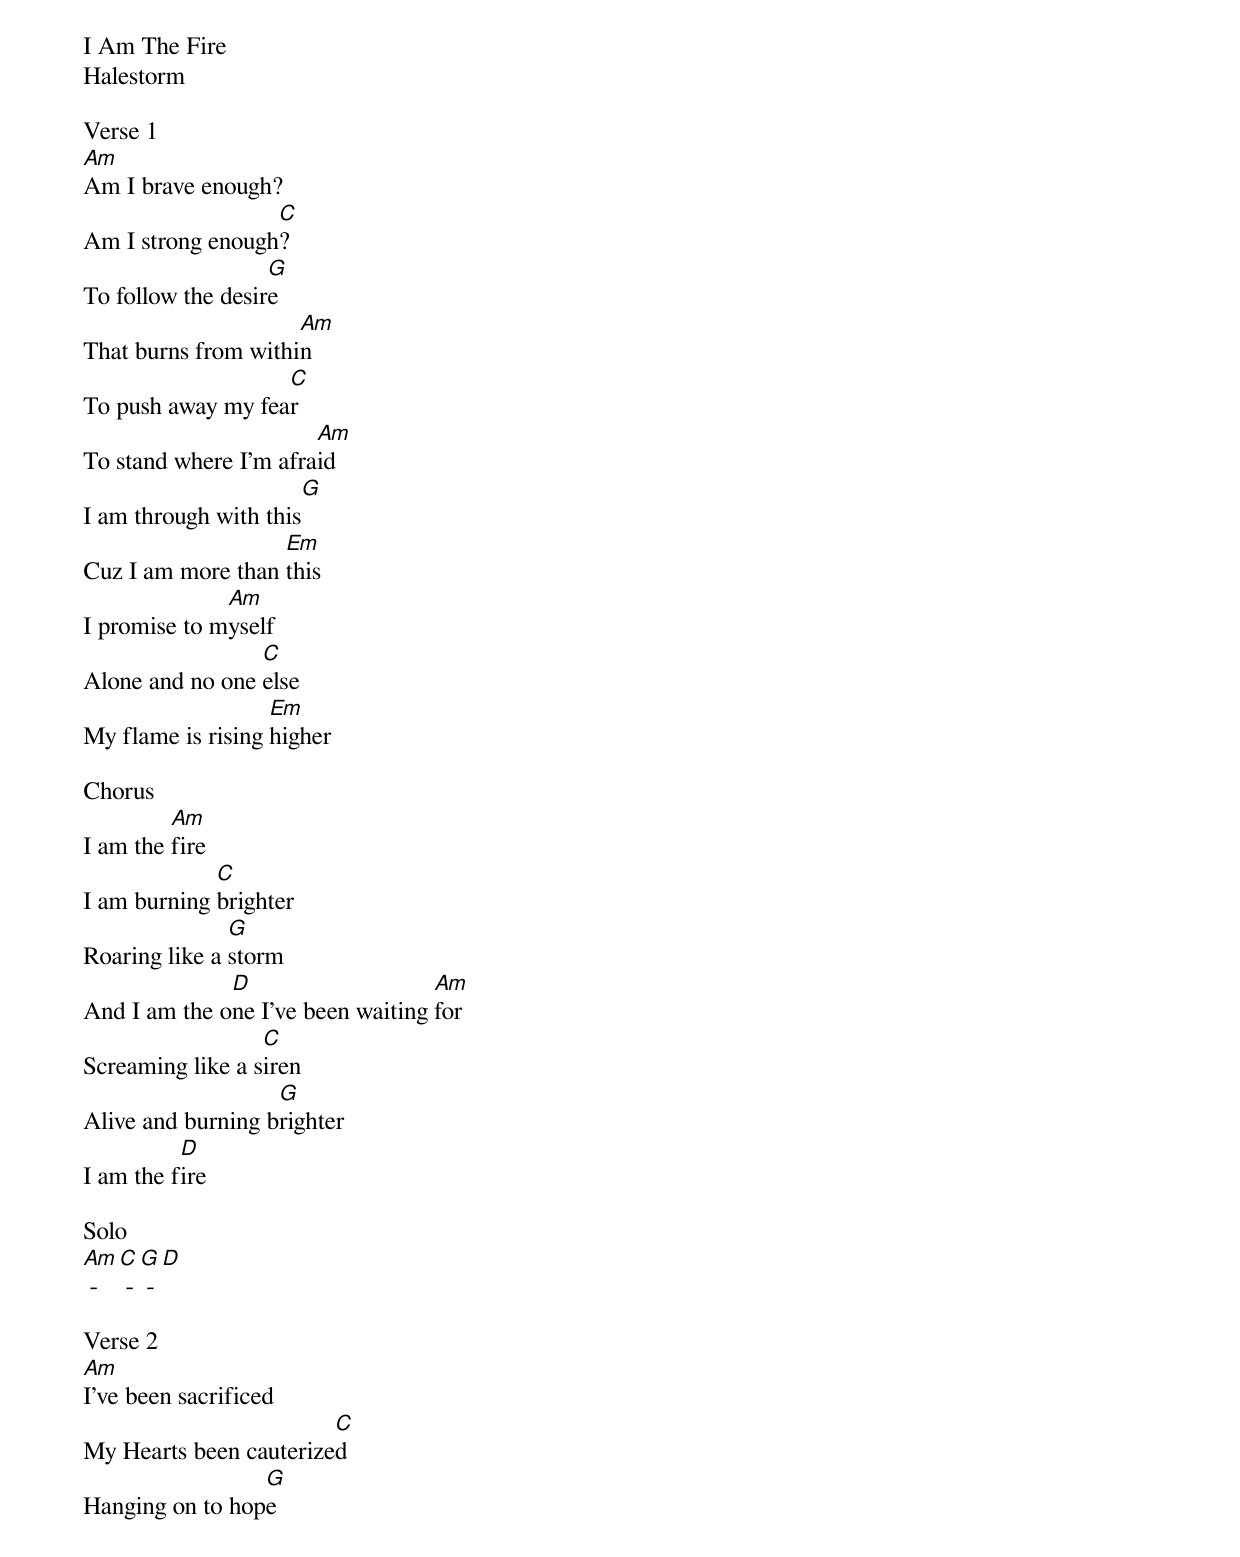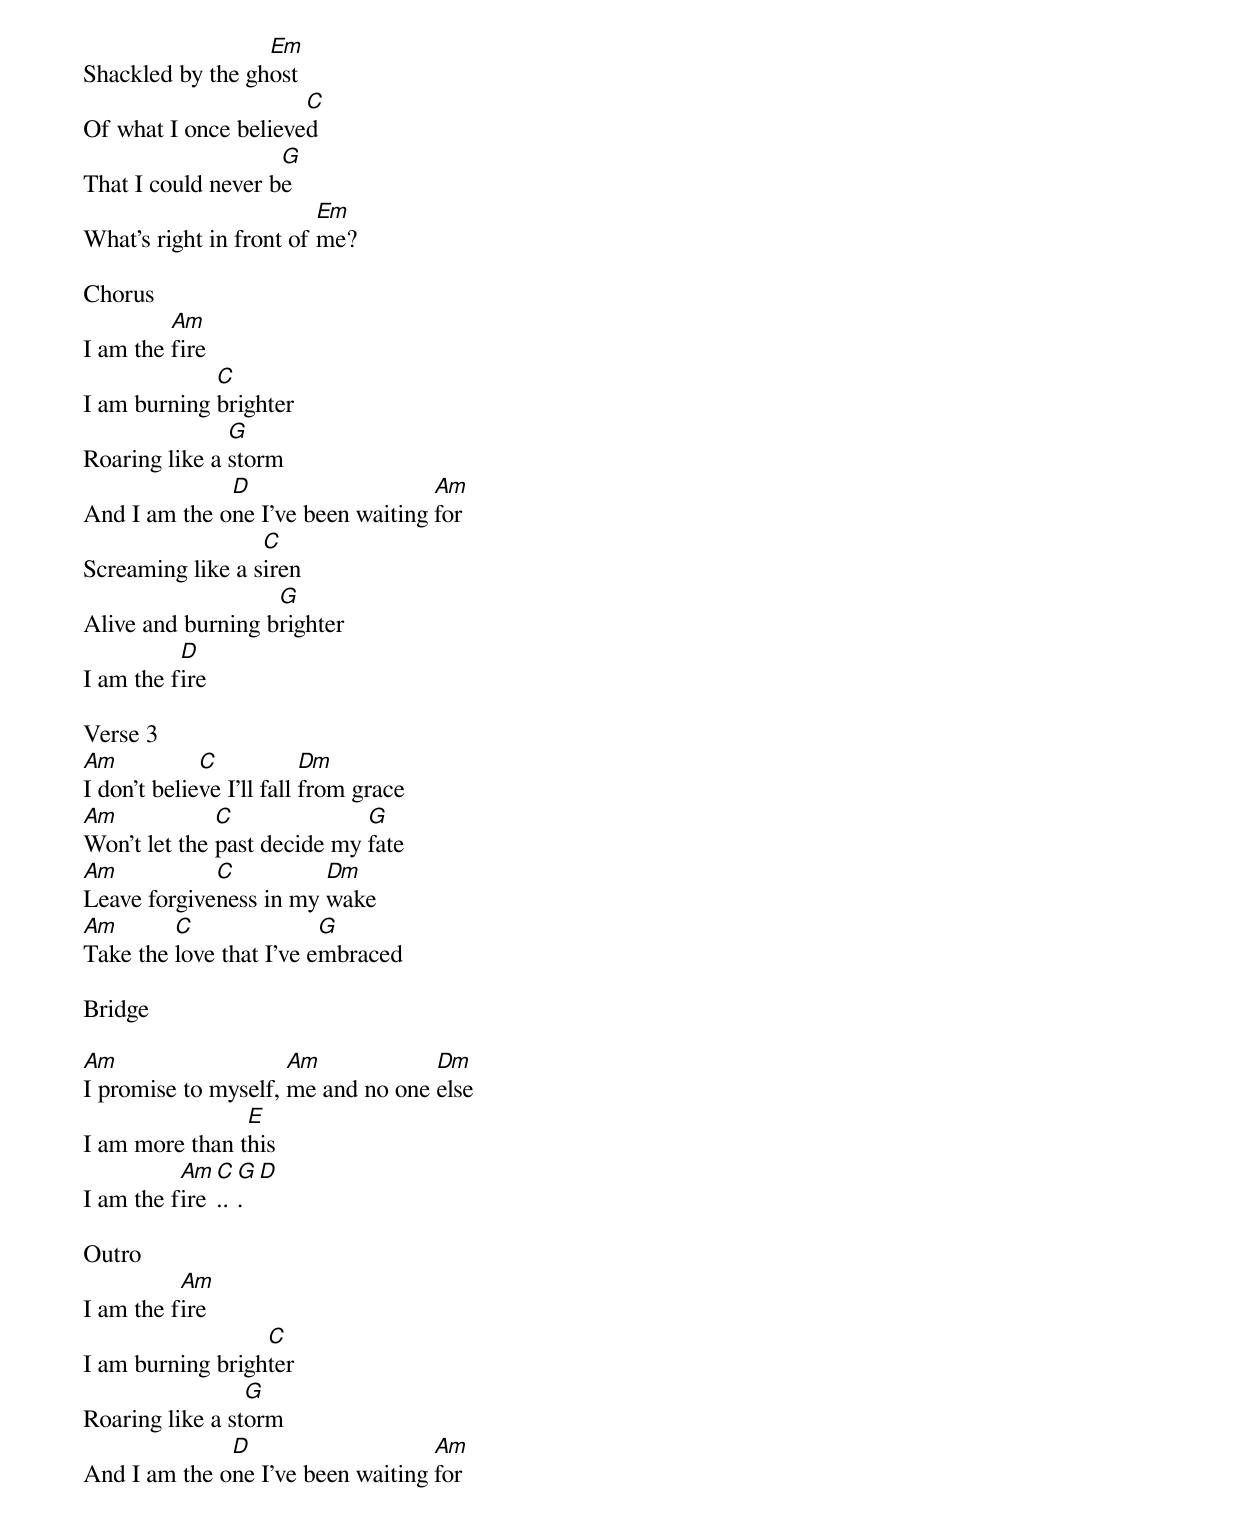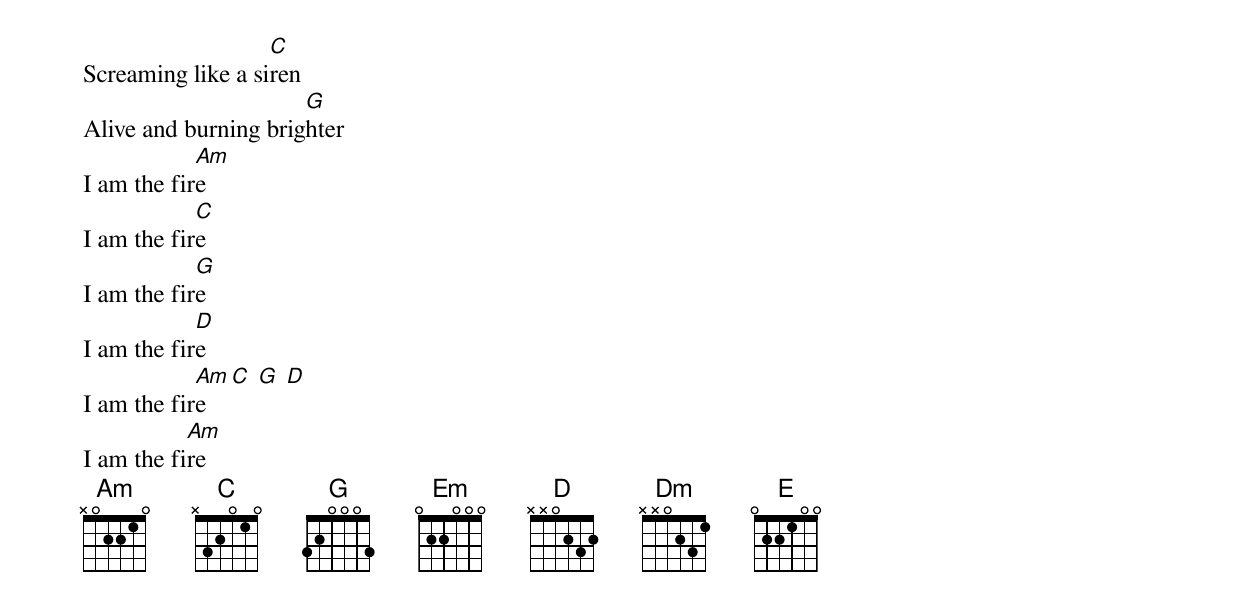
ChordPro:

I Am The Fire
Halestorm

Verse 1
[Am]Am I brave enough?
Am I strong enough[C]?
To follow the desir[G]e
That burns from withi[Am]n
To push away my fea[C]r
To stand where I'm afra[Am]id
I am through with this[G]
Cuz I am more than [Em]this
I promise to m[Am]yself
Alone and no one [C]else
My flame is rising [Em]higher

Chorus
I am the [Am]fire
I am burning [C]brighter
Roaring like a [G]storm
And I am the o[D]ne I've been waiting [Am]for
Screaming like a s[C]iren
Alive and burning b[G]righter
I am the f[D]ire

Solo
[Am] - [C] - [G] - [D]

Verse 2
[Am]I've been sacrificed
My Hearts been cauterize[C]d
Hanging on to hop[G]e
Shackled by the gh[Em]ost
Of what I once believe[C]d
That I could never b[G]e
What's right in front of [Em]me?

Chorus
I am the [Am]fire
I am burning [C]brighter
Roaring like a [G]storm
And I am the o[D]ne I've been waiting [Am]for
Screaming like a s[C]iren
Alive and burning b[G]righter
I am the f[D]ire

Verse 3
[Am]I don't belie[C]ve I'll fall [Dm]from grace
[Am]Won't let the [C]past decide my [G]fate
[Am]Leave forgive[C]ness in my [Dm]wake
[Am]Take the [C]love that I've e[G]mbraced

Bridge

[Am]I promise to myself, [Am]me and no one [Dm]else
I am more than t[E]his
I am the f[Am]ire[C]..[G]. [D]

Outro
I am the f[Am]ire
I am burning brigh[C]ter
Roaring like a st[G]orm
And I am the o[D]ne I've been waiting [Am]for
Screaming like a si[C]ren
Alive and burning brig[G]hter
I am the fir[Am]e
I am the fir[C]e
I am the fir[G]e
I am the fir[D]e
I am the fir[Am]e [C] [G] [D]
I am the fi[Am]re
